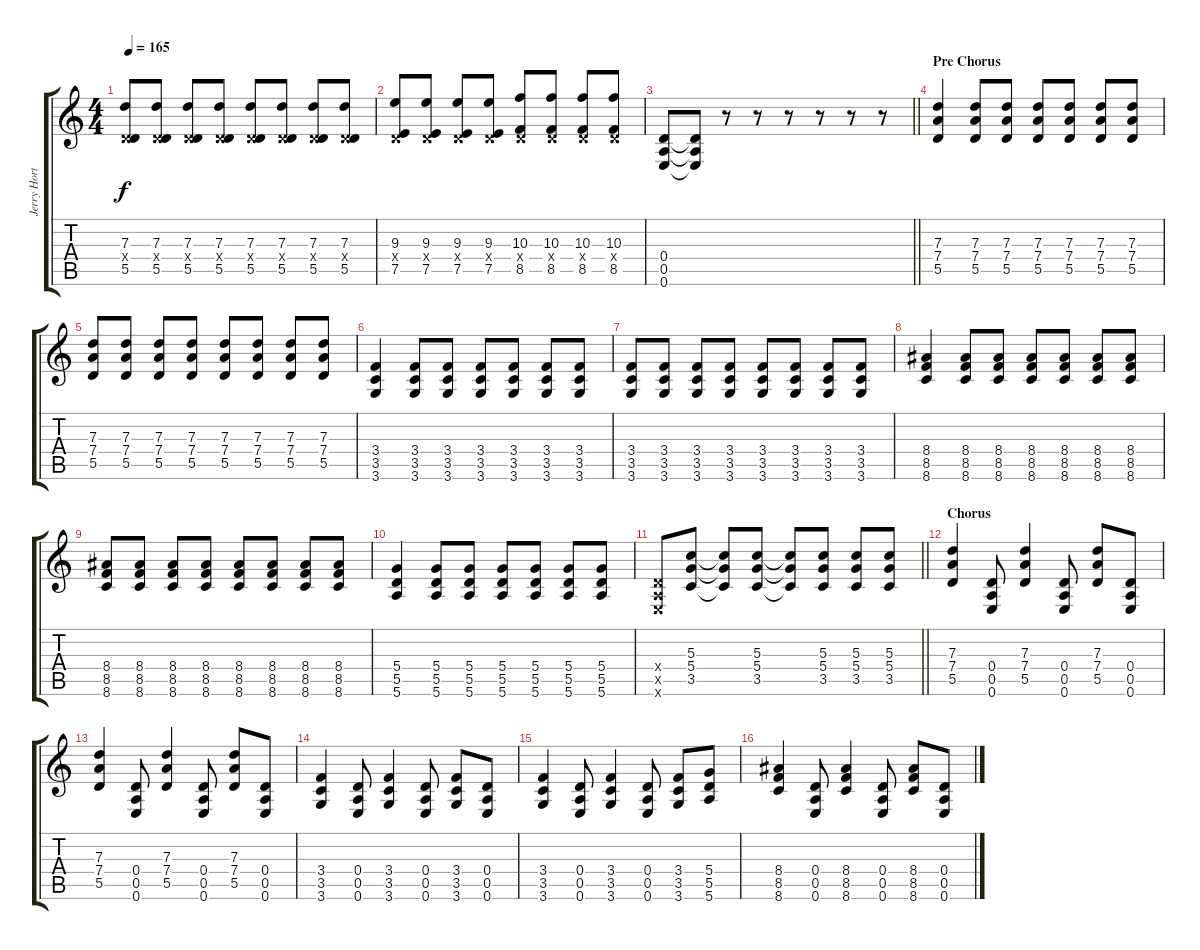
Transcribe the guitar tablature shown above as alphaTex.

\track ("Jerry Horton " "Jerry Hort") {instrument overdrivenguitar}
\staff {score tabs}
\tuning (E4 B3 G3 D3 A2 E2) {hide}
\ts (4 4)
\tempo 165
\clef g2
\ks c
(7.3 0.4{x} 5.5).8{dy f} (7.3 0.4{x} 5.5).8 (7.3 0.4{x} 5.5).8 (7.3 0.4{x} 5.5).8 (7.3 0.4{x} 5.5).8 (7.3 0.4{x} 5.5).8 (7.3 0.4{x} 5.5).8 (7.3 0.4{x} 5.5).8 |
(9.3 0.4{x} 7.5).8 (9.3 0.4{x} 7.5).8 (9.3 0.4{x} 7.5).8 (9.3 0.4{x} 7.5).8 (10.3 0.4{x} 8.5).8 (10.3 0.4{x} 8.5).8 (10.3 0.4{x} 8.5).8 (10.3 0.4{x} 8.5).8 |
\barLineRight lightlight
(0.4 0.5 0.6).8 (0.4{t} 0.5{t} 0.6{t}).8 r.8 r.8 r.8 r.8 r.8 r.8 |
\section ("" "Pre Chorus")
(7.3 7.4 5.5).4 (7.3 7.4 5.5).8 (7.3 7.4 5.5).8 (7.3 7.4 5.5).8 (7.3 7.4 5.5).8 (7.3 7.4 5.5).8 (7.3 7.4 5.5).8 |
(7.3 7.4 5.5).8 (7.3 7.4 5.5).8 (7.3 7.4 5.5).8 (7.3 7.4 5.5).8 (7.3 7.4 5.5).8 (7.3 7.4 5.5).8 (7.3 7.4 5.5).8 (7.3 7.4 5.5).8 |
(3.4 3.5 3.6).4 (3.4 3.5 3.6).8 (3.4 3.5 3.6).8 (3.4 3.5 3.6).8 (3.4 3.5 3.6).8 (3.4 3.5 3.6).8 (3.4 3.5 3.6).8 |
(3.4 3.5 3.6).8 (3.4 3.5 3.6).8 (3.4 3.5 3.6).8 (3.4 3.5 3.6).8 (3.4 3.5 3.6).8 (3.4 3.5 3.6).8 (3.4 3.5 3.6).8 (3.4 3.5 3.6).8 |
(8.4 8.5 8.6).4 (8.4 8.5 8.6).8 (8.4 8.5 8.6).8 (8.4 8.5 8.6).8 (8.4 8.5 8.6).8 (8.4 8.5 8.6).8 (8.4 8.5 8.6).8 |
(8.4 8.5 8.6).8 (8.4 8.5 8.6).8 (8.4 8.5 8.6).8 (8.4 8.5 8.6).8 (8.4 8.5 8.6).8 (8.4 8.5 8.6).8 (8.4 8.5 8.6).8 (8.4 8.5 8.6).8 |
(5.4 5.5 5.6).4 (5.4 5.5 5.6).8 (5.4 5.5 5.6).8 (5.4 5.5 5.6).8 (5.4 5.5 5.6).8 (5.4 5.5 5.6).8 (5.4 5.5 5.6).8 |
\barLineRight lightlight
(0.4{x} 0.5{x} 0.6{x}).8 (5.3 5.4 3.5).8 (5.3{t} 5.4{t} 3.5{t}).8 (5.3 5.4 3.5).8 (5.3{t} 5.4{t} 3.5{t}).8 (5.3 5.4 3.5).8 (5.3 5.4 3.5).8 (5.3 5.4 3.5).8 |
\section ("" "Chorus")
(7.3 7.4 5.5).4 (0.4 0.5 0.6).8 (7.3 7.4 5.5).4 (0.4 0.5 0.6).8 (7.3 7.4 5.5).8 (0.4 0.5 0.6).8 |
(7.3 7.4 5.5).4 (0.4 0.5 0.6).8 (7.3 7.4 5.5).4 (0.4 0.5 0.6).8 (7.3 7.4 5.5).8 (0.4 0.5 0.6).8 |
(3.4 3.5 3.6).4 (0.4 0.5 0.6).8 (3.4 3.5 3.6).4 (0.4 0.5 0.6).8 (3.4 3.5 3.6).8 (0.4 0.5 0.6).8 |
(3.4 3.5 3.6).4 (0.4 0.5 0.6).8 (3.4 3.5 3.6).4 (0.4 0.5 0.6).8 (3.4 3.5 3.6).8 (5.4 5.5 5.6).8 |
(8.4 8.5 8.6).4 (0.4 0.5 0.6).8 (8.4 8.5 8.6).4 (0.4 0.5 0.6).8 (8.4 8.5 8.6).8 (0.4 0.5 0.6).8
